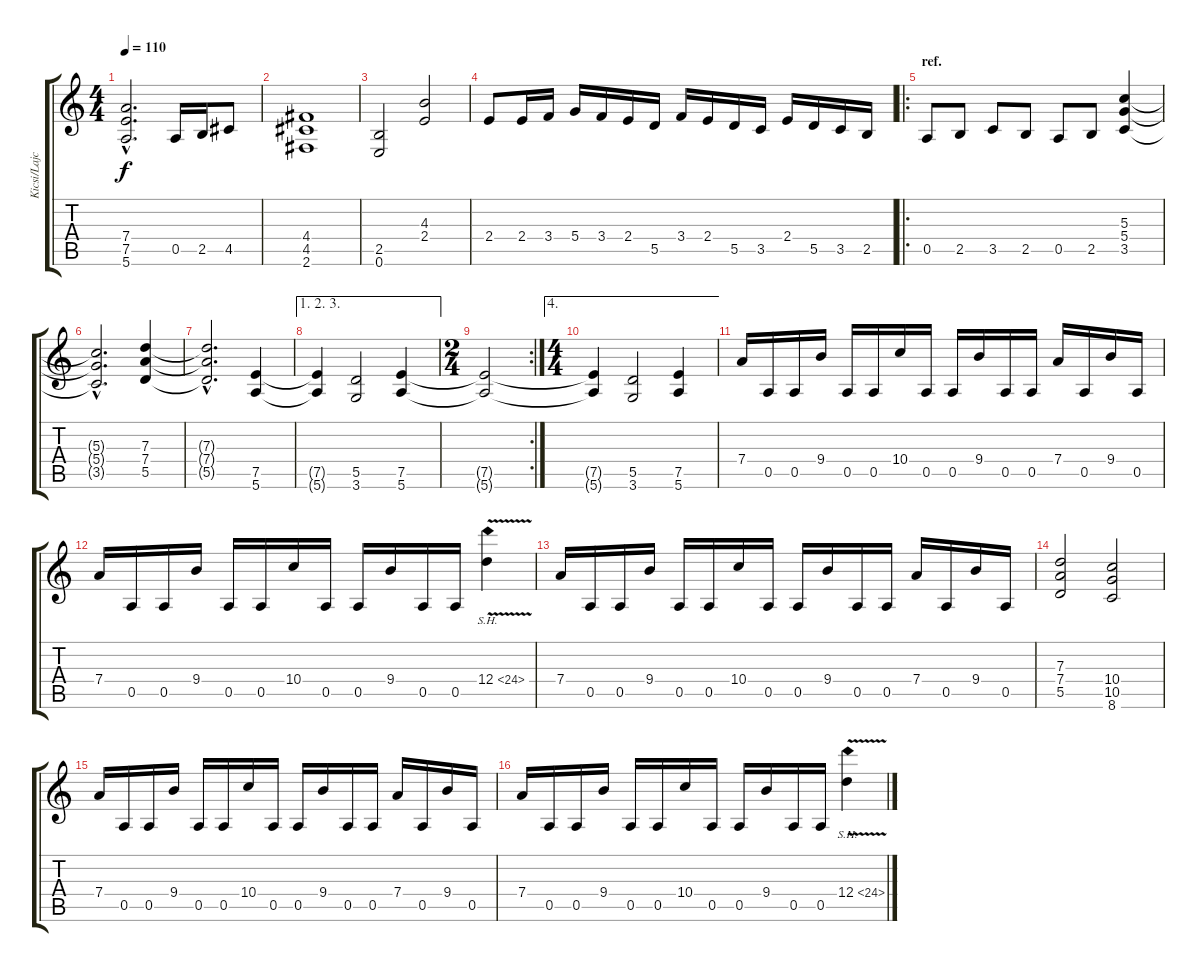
\track ("Kicsi/Lajcsi" "Kicsi/Lajc") {instrument distortionguitar}
\staff {score tabs}
\tuning (E4 B3 G3 D3 A2 E2) {hide}
\ts (4 4)
\tempo 110
\clef g2
\ks c
(7.4{hac} 7.5{hac} 5.6{hac}).2{d dy f} 0.5.16 2.5.16 4.5.8 |
(4.4 4.5 2.6).1 |
(2.5 0.6).2 (4.3 2.4).2 |
2.4.8 2.4.16 3.4.16 5.4.16 3.4.16 2.4.16 5.5.16 3.4.16 2.4.16 5.5.16 3.5.16 2.4.16 5.5.16 3.5.16 2.5.16 |
\ro
\section ("" "ref.")
0.5.8 2.5.8 3.5.8 2.5.8 0.5.8 2.5.8 (5.3 5.4 3.5).4 |
(5.3{hac t} 5.4{hac t} 3.5{hac t}).2{d} (7.3 7.4 5.5).4 |
(7.3{hac t} 7.4{hac t} 5.5{hac t}).2{d} (7.5 5.6).4 |
\ae (1 2 3)
(7.5{t} 5.6{t}).4 (5.5 3.6).2 (7.5 5.6).4 |
\rc 2
\ts (2 4)
(7.5{t} 5.6{t}).2 |
\ae 4
\ts (4 4)
(7.5{t} 5.6{t}).4 (5.5 3.6).2 (7.5 5.6).4 |
7.4.16 0.5.16 0.5.16 9.4.16 0.5.16 0.5.16 10.4.16 0.5.16 0.5.16 9.4.16 0.5.16 0.5.16 7.4.16 0.5.16 9.4.16 0.5.16 |
7.4.16 0.5.16 0.5.16 9.4.16 0.5.16 0.5.16 10.4.16 0.5.16 0.5.16 9.4.16 0.5.16 0.5.16 12.4{sh 12 v}.4 |
7.4.16 0.5.16 0.5.16 9.4.16 0.5.16 0.5.16 10.4.16 0.5.16 0.5.16 9.4.16 0.5.16 0.5.16 7.4.16 0.5.16 9.4.16 0.5.16 |
(7.3 7.4 5.5).2 (10.4 10.5 8.6).2 |
7.4.16 0.5.16 0.5.16 9.4.16 0.5.16 0.5.16 10.4.16 0.5.16 0.5.16 9.4.16 0.5.16 0.5.16 7.4.16 0.5.16 9.4.16 0.5.16 |
7.4.16 0.5.16 0.5.16 9.4.16 0.5.16 0.5.16 10.4.16 0.5.16 0.5.16 9.4.16 0.5.16 0.5.16 12.4{sh 12 v}.4
